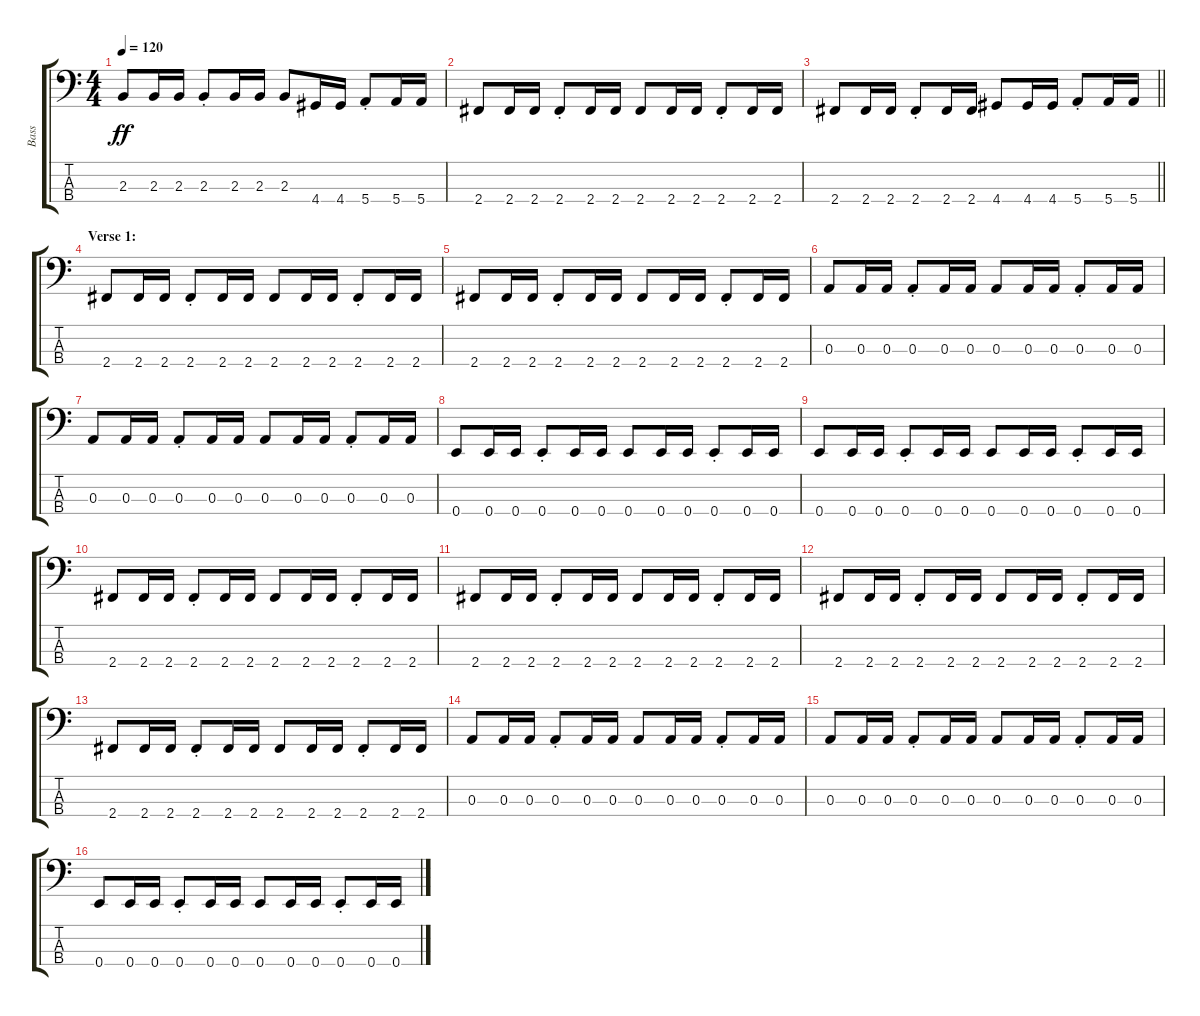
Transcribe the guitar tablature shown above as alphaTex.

\track ("Bass" "Bass") {instrument electricbassfinger}
\staff {score tabs}
\tuning (G2 D2 A1 E1) {hide}
\ts (4 4)
\tempo 120
\clef f4
\ks c
2.3.8{dy ff} 2.3.16 2.3.16 2.3{st}.8 2.3.16 2.3.16 2.3.8 4.4.16 4.4.16 5.4{st}.8 5.4.16 5.4.16 |
2.4.8 2.4.16 2.4.16 2.4{st}.8 2.4.16 2.4.16 2.4.8 2.4.16 2.4.16 2.4{st}.8 2.4.16 2.4.16 |
\barLineRight lightlight
2.4.8 2.4.16 2.4.16 2.4{st}.8 2.4.16 2.4.16 4.4.8 4.4.16 4.4.16 5.4{st}.8 5.4.16 5.4.16 |
\section ("" "Verse 1:")
2.4.8 2.4.16 2.4.16 2.4{st}.8 2.4.16 2.4.16 2.4.8 2.4.16 2.4.16 2.4{st}.8 2.4.16 2.4.16 |
2.4.8 2.4.16 2.4.16 2.4{st}.8 2.4.16 2.4.16 2.4.8 2.4.16 2.4.16 2.4{st}.8 2.4.16 2.4.16 |
0.3.8 0.3.16 0.3.16 0.3{st}.8 0.3.16 0.3.16 0.3.8 0.3.16 0.3.16 0.3{st}.8 0.3.16 0.3.16 |
0.3.8 0.3.16 0.3.16 0.3{st}.8 0.3.16 0.3.16 0.3.8 0.3.16 0.3.16 0.3{st}.8 0.3.16 0.3.16 |
0.4.8 0.4.16 0.4.16 0.4{st}.8 0.4.16 0.4.16 0.4.8 0.4.16 0.4.16 0.4{st}.8 0.4.16 0.4.16 |
0.4.8 0.4.16 0.4.16 0.4{st}.8 0.4.16 0.4.16 0.4.8 0.4.16 0.4.16 0.4{st}.8 0.4.16 0.4.16 |
2.4.8 2.4.16 2.4.16 2.4{st}.8 2.4.16 2.4.16 2.4.8 2.4.16 2.4.16 2.4{st}.8 2.4.16 2.4.16 |
2.4.8 2.4.16 2.4.16 2.4{st}.8 2.4.16 2.4.16 2.4.8 2.4.16 2.4.16 2.4{st}.8 2.4.16 2.4.16 |
2.4.8 2.4.16 2.4.16 2.4{st}.8 2.4.16 2.4.16 2.4.8 2.4.16 2.4.16 2.4{st}.8 2.4.16 2.4.16 |
2.4.8 2.4.16 2.4.16 2.4{st}.8 2.4.16 2.4.16 2.4.8 2.4.16 2.4.16 2.4{st}.8 2.4.16 2.4.16 |
0.3.8 0.3.16 0.3.16 0.3{st}.8 0.3.16 0.3.16 0.3.8 0.3.16 0.3.16 0.3{st}.8 0.3.16 0.3.16 |
0.3.8 0.3.16 0.3.16 0.3{st}.8 0.3.16 0.3.16 0.3.8 0.3.16 0.3.16 0.3{st}.8 0.3.16 0.3.16 |
0.4.8 0.4.16 0.4.16 0.4{st}.8 0.4.16 0.4.16 0.4.8 0.4.16 0.4.16 0.4{st}.8 0.4.16 0.4.16
